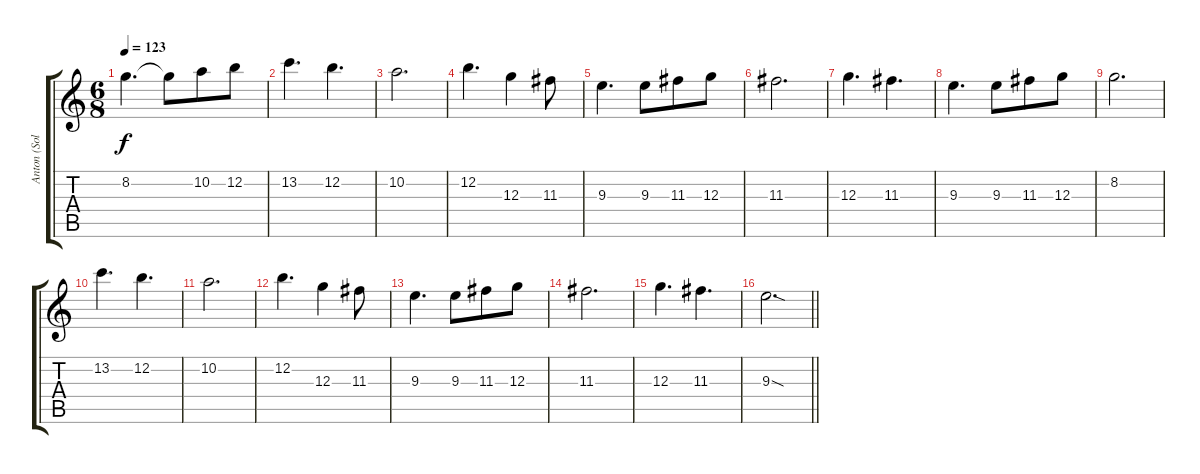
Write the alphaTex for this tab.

\track ("Anton (Solo Guitar)" "Anton (Sol") {instrument acousticguitarnylon}
\staff {score tabs}
\tuning (E4 B3 G3 D3 A2 E2) {hide}
\ts (6 8)
\tempo 123
\clef g2
\ks c
8.2.4{d dy f} 8.2{t}.8 10.2.8 12.2.8 |
13.2.4{d} 12.2.4{d} |
10.2.2{d} |
12.2.4{d} 12.3.4 11.3.8 |
9.3.4{d} 9.3.8 11.3.8 12.3.8 |
11.3.2{d} |
12.3.4{d} 11.3.4{d} |
9.3.4{d} 9.3.8 11.3.8 12.3.8 |
8.2.2{d} |
13.2.4{d} 12.2.4{d} |
10.2.2{d} |
12.2.4{d} 12.3.4 11.3.8 |
9.3.4{d} 9.3.8 11.3.8 12.3.8 |
11.3.2{d} |
12.3.4{d} 11.3.4{d} |
\barLineRight lightlight
9.3{sod}.2{d}
